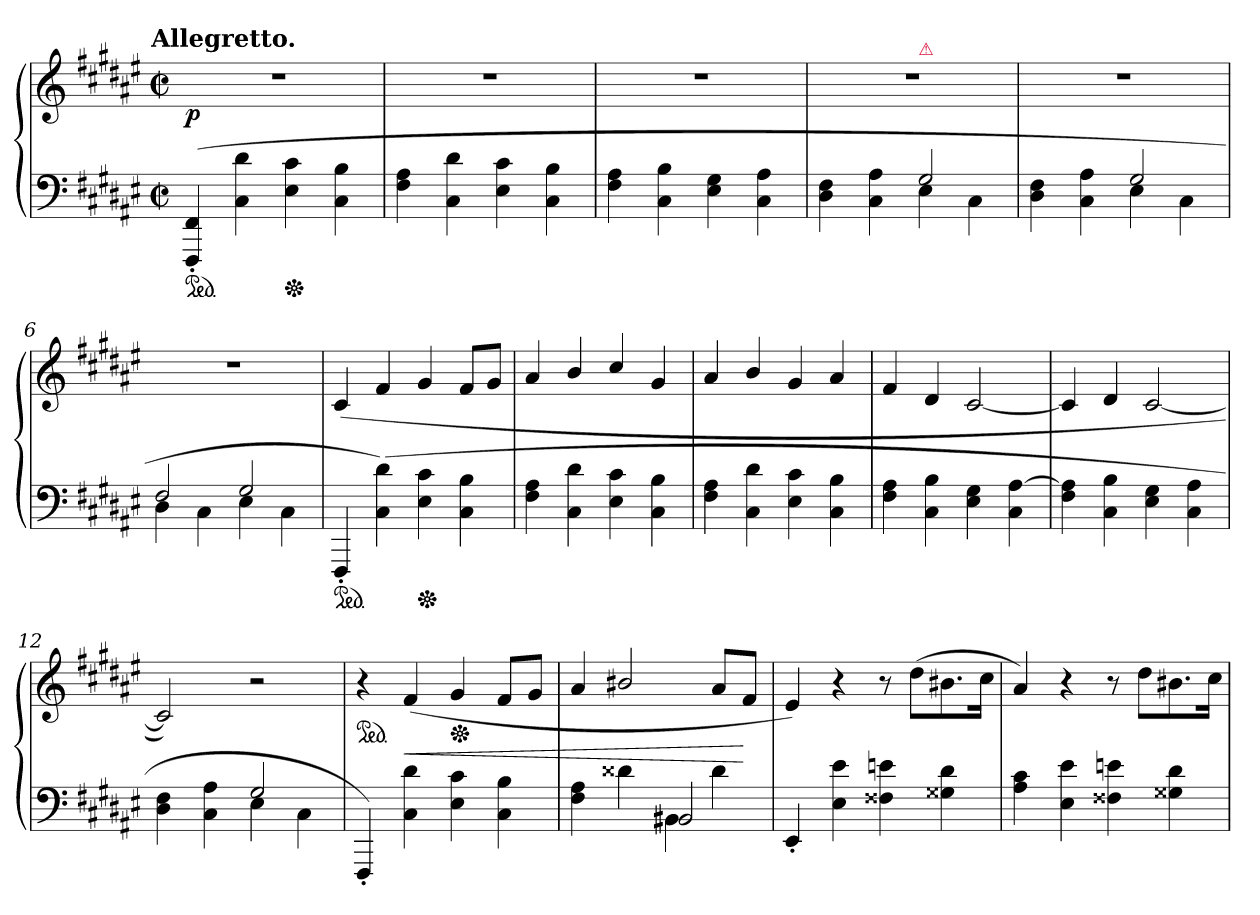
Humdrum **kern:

**kern	**kern	**dynam
*part1	*part1	*part1
*staff2	*staff1	*staff1/2
*clefF4	*clefG2	*
*k[f#c#g#d#a#e#]	*k[f#c#g#d#a#e#]	*
*F#:	*F#:	*
!!LO:TX:omd:t=Allegretto.
*M2/2	*M2/2	*
*met(c|)	*met(c|)	*
*ped	*	*
=1	=1	=1
(>4FFF#' 4FF#'	1rdd	p
4C# 4d#	.	.
*Xped	*	*
4E# 4c#	.	.
4C# 4B	.	.
=2	=2	=2
4F# 4A#	1rdd	.
4C# 4d#	.	.
4E# 4c#	.	.
4C# 4B	.	.
=3	=3	=3
4F# 4A#	1rdd	.
4C# 4B	.	.
4E# 4G#	.	.
4C# 4A#	.	.
=4	=4	=4
*^	*^	*
2reyy	4D# 4F#	1rdd	2ryy	.
.	4C# 4A#	.	.	.
!	!	!	!LO:TX:a:color=crimson:t=⚠	!
2G#	4E#	.	2ryy	.
.	4C#	.	.	.
*	*	*v	*v	*
=5	=5	=5	=5
2reyy	4D# 4F#	1rdd	.
.	4C# 4A#	.	.
2G#	4E#	.	.
.	4C#	.	.
=6	=6	=6	=6
2F#	4D#	1rdd	.
.	4C#	.	.
2G#	4E#	.	.
.	4C#	.	.
*v	*v	*	*
=7	=7	=7
*ped	*	*
4FFF#'	(>4c#	.
(>4C# 4d#)	4f#	.
*Xped	*	*
4E# 4c#	4g#	.
4C# 4B	8f#L	.
.	8g#J	.
=8	=8	=8
4F# 4A#	4a#	.
4C# 4d#	4b/	.
4E# 4c#	4cc#/	.
4C# 4B	4g#	.
=9	=9	=9
4F# 4A#	4a#	.
4C# 4d#	4b/	.
4E# 4c#	4g#	.
4C# 4B	4a#	.
=10	=10	=10
4F# 4A#	4f#	.
4C# 4B	4d#	.
4E# 4G#	[2c#	.
4C# [4A#	.	.
=11	=11	=11
4F# 4A#]	4c#]	.
4C# 4B	4d#	.
4E# 4G#	[2c#	.
4C# 4A#	.	.
=12	=12	=12
*^	*	*
2rcyy	4D# 4F#	2c#])	.
.	4C# 4A#	.	.
2G#	4E#	2r	.
.	4C#	.	.
*v	*v	*	*
=13	=13	=13
*	*ped	*
4FFF#')	4r	.
4C# 4d#	(>4f#	<
*	*Xped	*
4E# 4c#	4g#	.
4C# 4B	8f#L	.
.	8g#J	.
=14	=14	=14
*^	*	*
4F# 4A#	2rGGyy	4a#	.
4d##X	.	2b#X/	.
4BB#X\	2BB#X/	.	.
4d##\	.	8a#L	.
.	.	8f#J	[
*v	*v	*	*
=15	=15	=15
4EE#'	4e#)	.
4E# 4e#	4r	.
4F##X 4en	8r	.
.	(>8dd#L	.
4G##X 4d#	8.b#X	.
.	16cc#Jk	.
=16	=16	=16
4A# 4c#	4a#)	.
4E# 4e#	4r	.
4F##X 4en	8r	.
.	8dd#L	.
4G##X 4d#	8.b#X	.
.	16cc#Jk	.
=	=	=
*-	*-	*-
